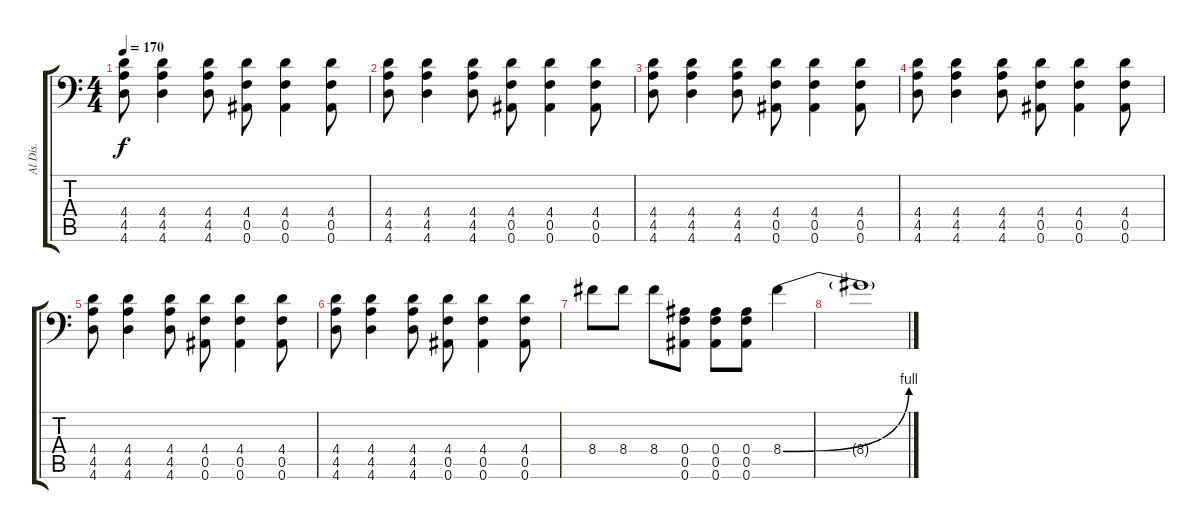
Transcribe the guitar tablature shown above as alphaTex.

\track ("Al Dis." "Al Dis.") {instrument distortionguitar}
\staff {score tabs}
\tuning (C4 G3 Eb3 Bb2 F2 Bb1) {hide}
\ts (4 4)
\tempo 170
\clef f4
\ks c
(4.4 4.5 4.6).8{dy f} (4.4 4.5 4.6).4 (4.4 4.5 4.6).8 (4.4 0.5 0.6).8 (4.4 0.5 0.6).4 (4.4 0.5 0.6).8 |
(4.4 4.5 4.6).8 (4.4 4.5 4.6).4 (4.4 4.5 4.6).8 (4.4 0.5 0.6).8 (4.4 0.5 0.6).4 (4.4 0.5 0.6).8 |
(4.4 4.5 4.6).8 (4.4 4.5 4.6).4 (4.4 4.5 4.6).8 (4.4 0.5 0.6).8 (4.4 0.5 0.6).4 (4.4 0.5 0.6).8 |
(4.4 4.5 4.6).8 (4.4 4.5 4.6).4 (4.4 4.5 4.6).8 (4.4 0.5 0.6).8 (4.4 0.5 0.6).4 (4.4 0.5 0.6).8 |
(4.4 4.5 4.6).8 (4.4 4.5 4.6).4 (4.4 4.5 4.6).8 (4.4 0.5 0.6).8 (4.4 0.5 0.6).4 (4.4 0.5 0.6).8 |
(4.4 4.5 4.6).8 (4.4 4.5 4.6).4 (4.4 4.5 4.6).8 (4.4 0.5 0.6).8 (4.4 0.5 0.6).4 (4.4 0.5 0.6).8 |
8.4.8 8.4.8 8.4.8 (0.4 0.5 0.6).8 (0.4 0.5 0.6).8 (0.4 0.5 0.6).8 8.4{be (bend 0 0 60 4)}.4 |
8.4{t}.1
